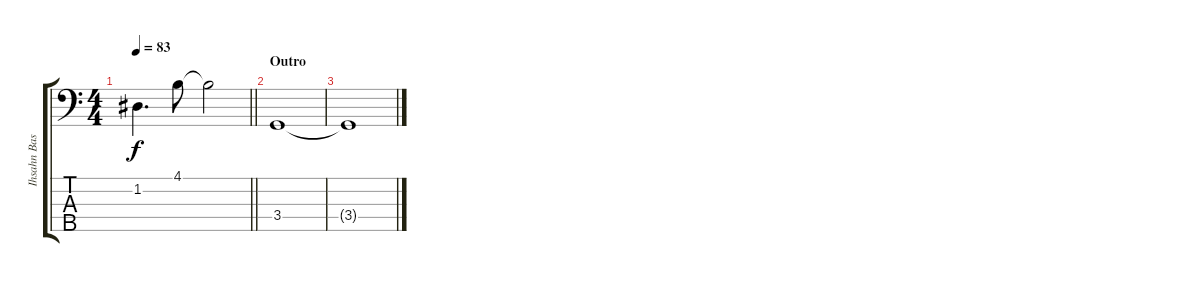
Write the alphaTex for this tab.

\track ("Ihsahn Bass" "Ihsahn Bas") {instrument electricbassfinger}
\staff {score tabs}
\tuning (G2 D2 A1 E1 B0) {hide}
\ts (4 4)
\tempo 83
\clef f4
\barLineRight lightlight
\ks c
1.2.4{d dy f} 4.1.8 4.1{t}.2 |
\section ("" "Outro")
3.4.1 |
3.4{t}.1
